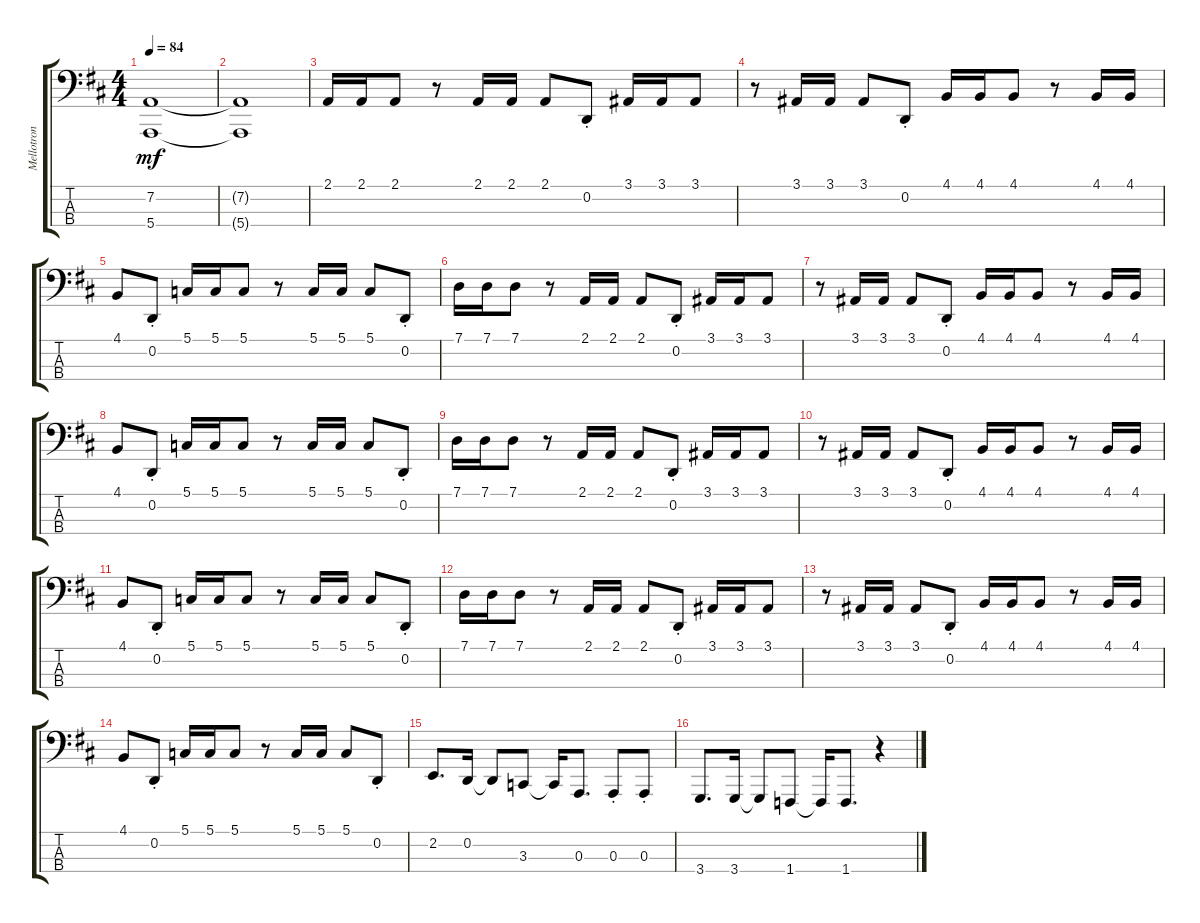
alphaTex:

\track ("Mellotron" "Mellotron") {instrument reedorgan}
\staff {score tabs}
\tuning (G2 D2 A1 E1) {hide}
\ts (4 4)
\tempo 84
\clef f4
\ks d
(7.2 5.4).1{dy mf} |
(7.2{t} 5.4{t}).1 |
2.1.16 2.1.16 2.1.8 r.8 2.1.16 2.1.16 2.1.8 0.2{st}.8 3.1.16 3.1.16 3.1.8 |
r.8 3.1.16 3.1.16 3.1.8 0.2{st}.8 4.1.16 4.1.16 4.1.8 r.8 4.1.16 4.1.16 |
4.1.8 0.2{st}.8 5.1.16 5.1.16 5.1.8 r.8 5.1.16 5.1.16 5.1.8 0.2{st}.8 |
7.1.16 7.1.16 7.1.8 r.8 2.1.16 2.1.16 2.1.8 0.2{st}.8 3.1.16 3.1.16 3.1.8 |
r.8 3.1.16 3.1.16 3.1.8 0.2{st}.8 4.1.16 4.1.16 4.1.8 r.8 4.1.16 4.1.16 |
4.1.8 0.2{st}.8 5.1.16 5.1.16 5.1.8 r.8 5.1.16 5.1.16 5.1.8 0.2{st}.8 |
7.1.16 7.1.16 7.1.8 r.8 2.1.16 2.1.16 2.1.8 0.2{st}.8 3.1.16 3.1.16 3.1.8 |
r.8 3.1.16 3.1.16 3.1.8 0.2{st}.8 4.1.16 4.1.16 4.1.8 r.8 4.1.16 4.1.16 |
4.1.8 0.2{st}.8 5.1.16 5.1.16 5.1.8 r.8 5.1.16 5.1.16 5.1.8 0.2{st}.8 |
7.1.16 7.1.16 7.1.8 r.8 2.1.16 2.1.16 2.1.8 0.2{st}.8 3.1.16 3.1.16 3.1.8 |
r.8 3.1.16 3.1.16 3.1.8 0.2{st}.8 4.1.16 4.1.16 4.1.8 r.8 4.1.16 4.1.16 |
4.1.8 0.2{st}.8 5.1.16 5.1.16 5.1.8 r.8 5.1.16 5.1.16 5.1.8 0.2{st}.8 |
2.2.8{d} 0.2.16 0.2{t}.8 3.3.8 3.3{t}.16 0.3.8{d} 0.3{st}.8 0.3{st}.8 |
3.4.8{d} 3.4.16 3.4{t}.8 1.4.8 1.4{t}.16 1.4.8{d} r.4
